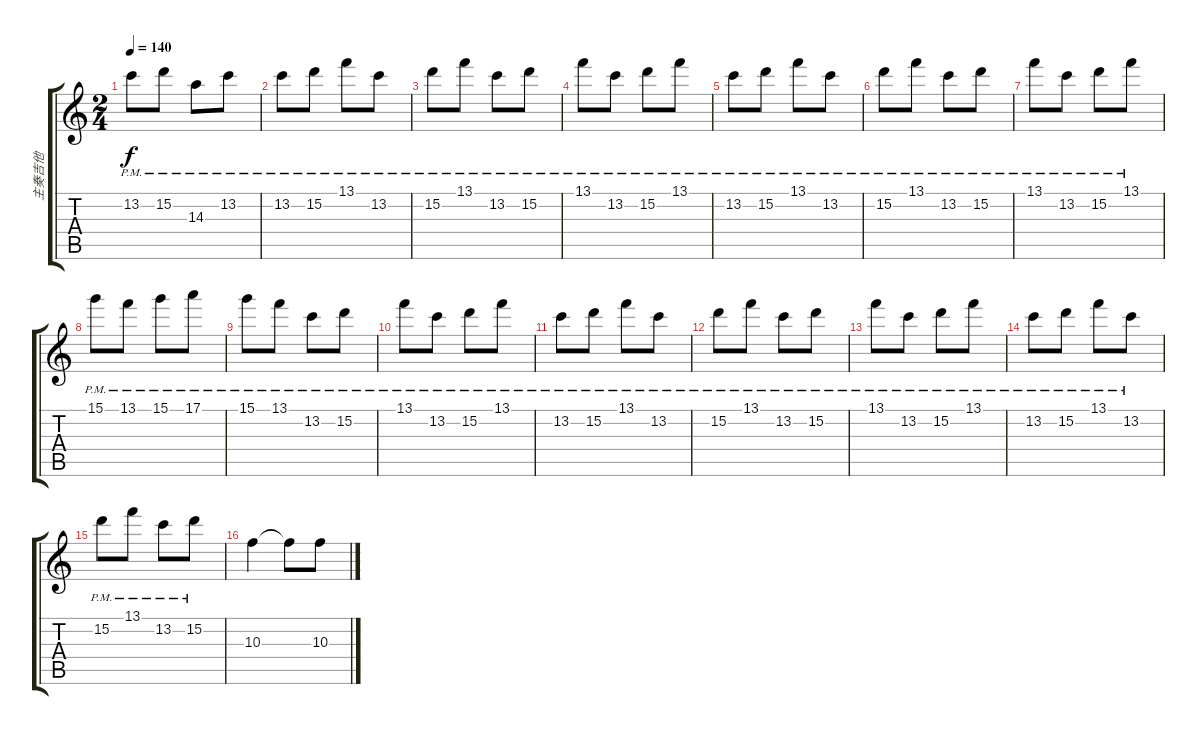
\track ("主奏吉他" "主奏吉他") {instrument acousticguitarsteel}
\staff {score tabs}
\tuning (E4 B3 G3 D3 A2 E2) {hide}
\ts (2 4)
\tempo 140
\clef g2
\ks c
13.2{pm}.8{dy f} 15.2{pm}.8 14.3{pm}.8 13.2{pm}.8 |
13.2{pm}.8 15.2{pm}.8 13.1{pm}.8 13.2{pm}.8 |
15.2{pm}.8 13.1{pm}.8 13.2{pm}.8 15.2{pm}.8 |
13.1{pm}.8 13.2{pm}.8 15.2{pm}.8 13.1{pm}.8 |
13.2{pm}.8 15.2{pm}.8 13.1{pm}.8 13.2{pm}.8 |
15.2{pm}.8 13.1{pm}.8 13.2{pm}.8 15.2{pm}.8 |
13.1{pm}.8 13.2{pm}.8 15.2{pm}.8 13.1{pm}.8 |
15.1{pm}.8 13.1{pm}.8 15.1{pm}.8 17.1{pm}.8 |
15.1{pm}.8 13.1{pm}.8 13.2{pm}.8 15.2{pm}.8 |
13.1{pm}.8 13.2{pm}.8 15.2{pm}.8 13.1{pm}.8 |
13.2{pm}.8 15.2{pm}.8 13.1{pm}.8 13.2{pm}.8 |
15.2{pm}.8 13.1{pm}.8 13.2{pm}.8 15.2{pm}.8 |
13.1{pm}.8 13.2{pm}.8 15.2{pm}.8 13.1{pm}.8 |
13.2{pm}.8 15.2{pm}.8 13.1{pm}.8 13.2{pm}.8 |
15.2{pm}.8 13.1{pm}.8 13.2{pm}.8 15.2{pm}.8 |
10.3.4 10.3{t}.8 10.3.8
